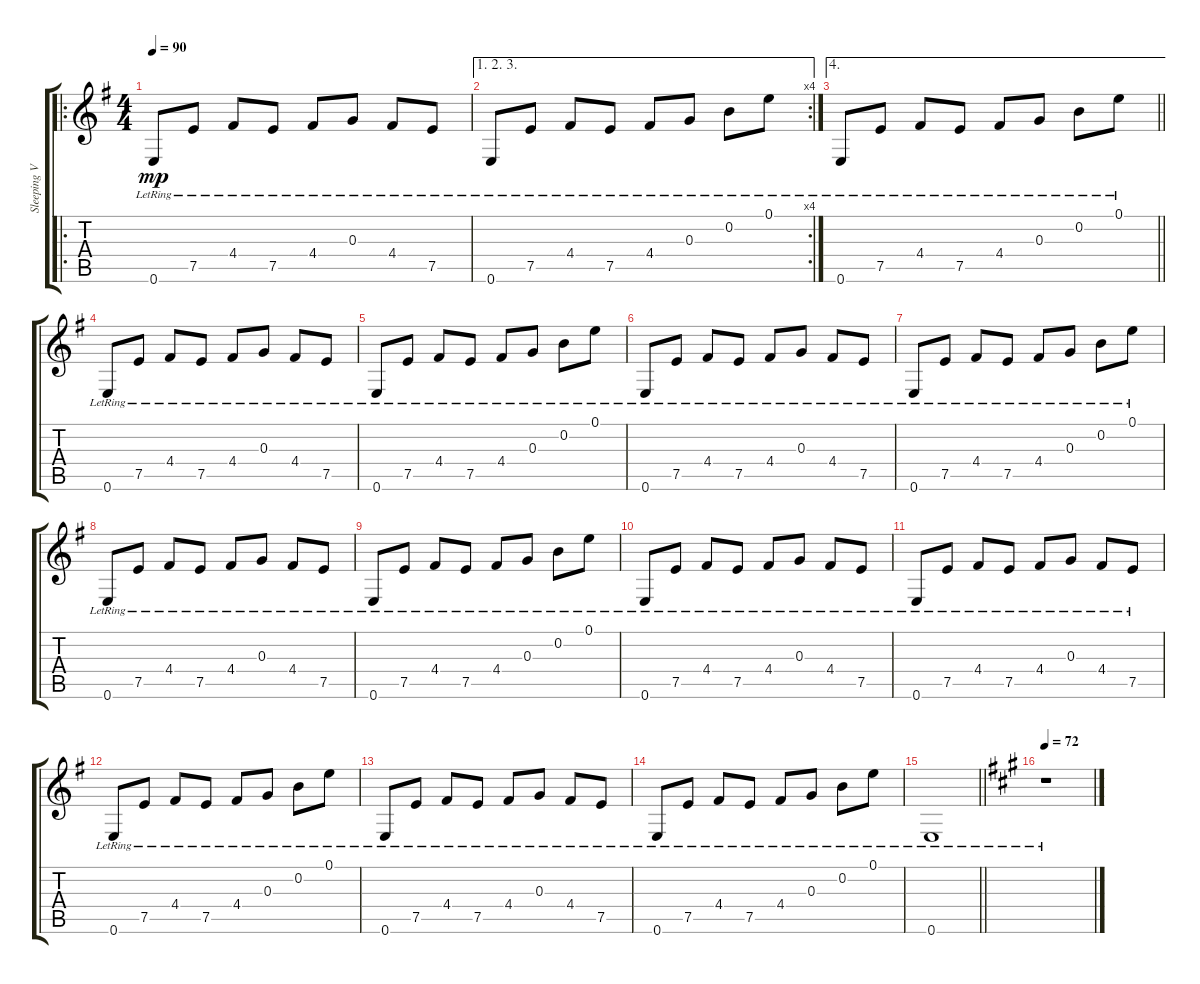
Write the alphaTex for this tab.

\track ("Sleeping Village Gtr. 1 (Acous.)" "Sleeping V") {instrument acousticguitarsteel}
\staff {score tabs}
\tuning (E4 B3 G3 D3 A2 E2) {hide}
\ro
\ts (4 4)
\tempo 90
\clef g2
\ks g
0.6{lr}.8{dy mp instrument acousticguitarsteel} 7.5{lr}.8 4.4{lr}.8 7.5{lr}.8 4.4{lr}.8 0.3{lr}.8 4.4{lr}.8 7.5{lr}.8 |
\ae (1 2 3)
\rc 4
0.6{lr}.8 7.5{lr}.8 4.4{lr}.8 7.5{lr}.8 4.4{lr}.8 0.3{lr}.8 0.2{lr}.8 0.1{lr}.8 |
\ae 4
\barLineRight lightlight
0.6{lr}.8 7.5{lr}.8 4.4{lr}.8 7.5{lr}.8 4.4{lr}.8 0.3{lr}.8 0.2{lr}.8 0.1{lr}.8 |
0.6{lr}.8 7.5{lr}.8 4.4{lr}.8 7.5{lr}.8 4.4{lr}.8 0.3{lr}.8 4.4{lr}.8 7.5{lr}.8 |
0.6{lr}.8 7.5{lr}.8 4.4{lr}.8 7.5{lr}.8 4.4{lr}.8 0.3{lr}.8 0.2{lr}.8 0.1{lr}.8 |
0.6{lr}.8 7.5{lr}.8 4.4{lr}.8 7.5{lr}.8 4.4{lr}.8 0.3{lr}.8 4.4{lr}.8 7.5{lr}.8 |
0.6{lr}.8 7.5{lr}.8 4.4{lr}.8 7.5{lr}.8 4.4{lr}.8 0.3{lr}.8 0.2{lr}.8 0.1{lr}.8 |
0.6{lr}.8 7.5{lr}.8 4.4{lr}.8 7.5{lr}.8 4.4{lr}.8 0.3{lr}.8 4.4{lr}.8 7.5{lr}.8 |
0.6{lr}.8 7.5{lr}.8 4.4{lr}.8 7.5{lr}.8 4.4{lr}.8 0.3{lr}.8 0.2{lr}.8 0.1{lr}.8 |
0.6{lr}.8 7.5{lr}.8 4.4{lr}.8 7.5{lr}.8 4.4{lr}.8 0.3{lr}.8 4.4{lr}.8 7.5{lr}.8 |
0.6{lr}.8 7.5{lr}.8 4.4{lr}.8 7.5{lr}.8 4.4{lr}.8 0.3{lr}.8 4.4{lr}.8 7.5{lr}.8 |
0.6{lr}.8 7.5{lr}.8 4.4{lr}.8 7.5{lr}.8 4.4{lr}.8 0.3{lr}.8 0.2{lr}.8 0.1{lr}.8 |
0.6{lr}.8 7.5{lr}.8 4.4{lr}.8 7.5{lr}.8 4.4{lr}.8 0.3{lr}.8 4.4{lr}.8 7.5{lr}.8 |
0.6{lr}.8 7.5{lr}.8 4.4{lr}.8 7.5{lr}.8 4.4{lr}.8 0.3{lr}.8 0.2{lr}.8 0.1{lr}.8 |
\barLineRight lightlight
0.6{lr}.1 |
\tempo 72
\ks a
r.1
